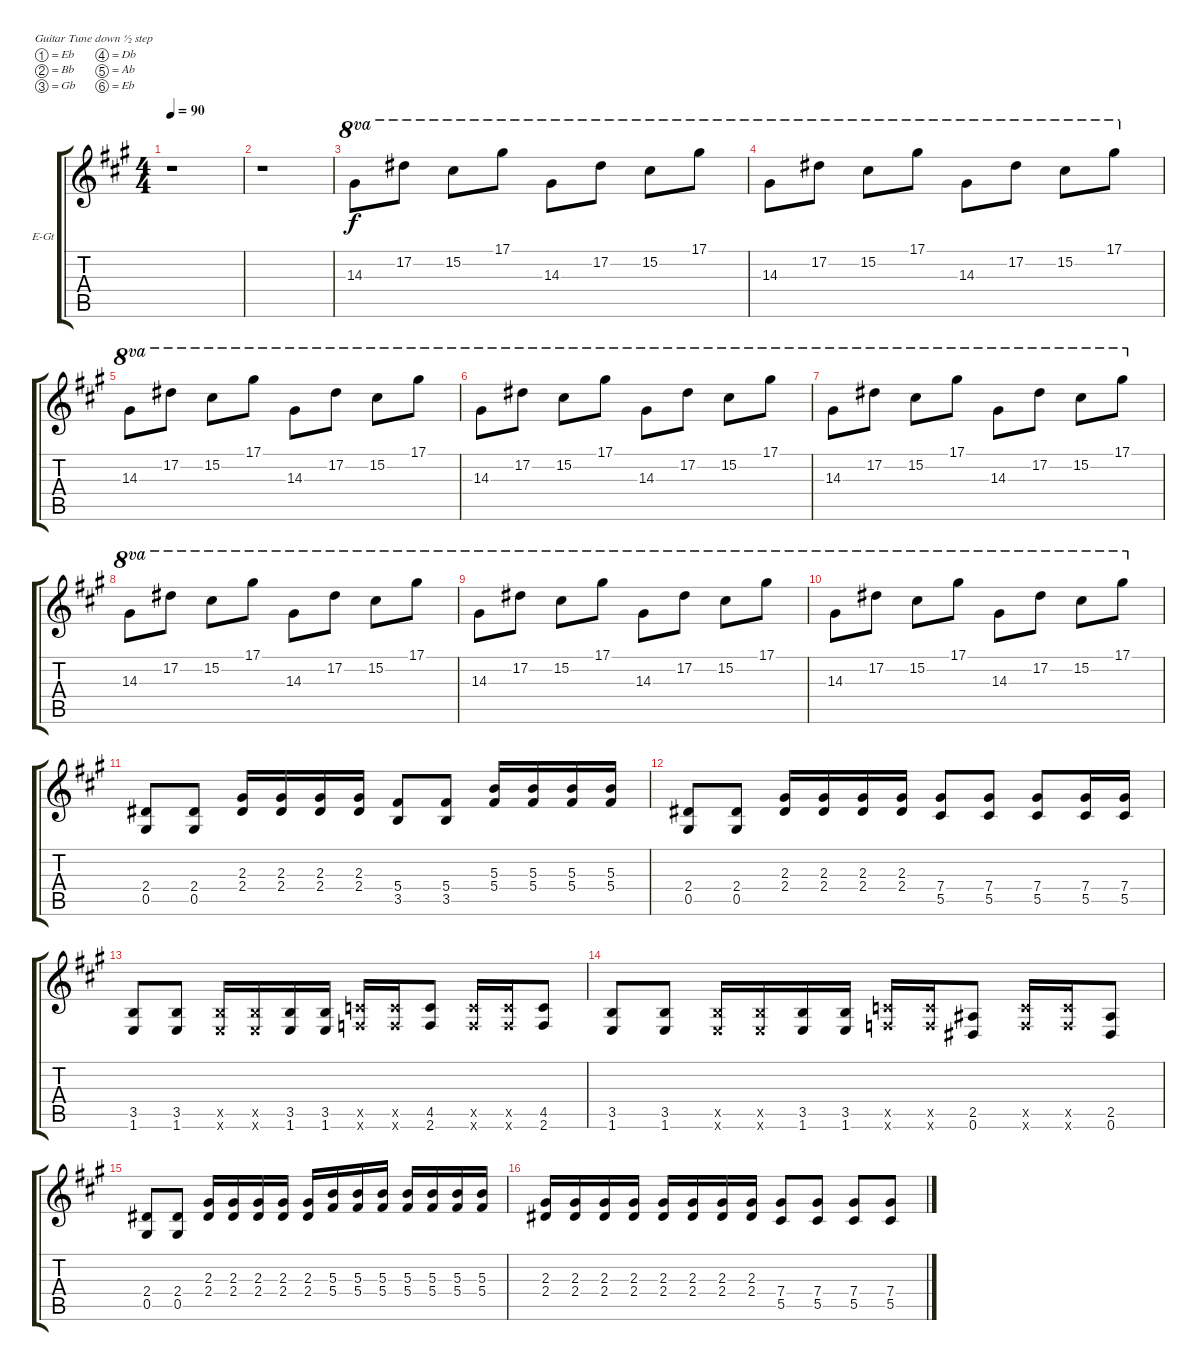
\bracketExtendMode groupsimilarinstruments
\firstSystemTrackNameOrientation horizontal
\otherSystemsTrackNameOrientation horizontal
\track ("Untitled" "E-Gt") {instrument distortionguitar}
\staff {score tabs}
\tuning (Eb4 Bb3 Gb3 Db3 Ab2 Eb2)
\ts (4 4)
\tempo 90
\clef g2
\ks a
r.1{dy f} |
r.1 |
14.3.8{ot 8va} 17.2.8{ot 8va} 15.2.8{ot 8va} 17.1.8{ot 8va} 14.3.8{ot 8va} 17.2.8{ot 8va} 15.2.8{ot 8va} 17.1.8{ot 8va} |
14.3.8{ot 8va} 17.2.8{ot 8va} 15.2.8{ot 8va} 17.1.8{ot 8va} 14.3.8{ot 8va} 17.2.8{ot 8va} 15.2.8{ot 8va} 17.1.8{ot 8va} |
14.3.8{ot 8va} 17.2.8{ot 8va} 15.2.8{ot 8va} 17.1.8{ot 8va} 14.3.8{ot 8va} 17.2.8{ot 8va} 15.2.8{ot 8va} 17.1.8{ot 8va} |
14.3.8{ot 8va} 17.2.8{ot 8va} 15.2.8{ot 8va} 17.1.8{ot 8va} 14.3.8{ot 8va} 17.2.8{ot 8va} 15.2.8{ot 8va} 17.1.8{ot 8va} |
14.3.8{ot 8va} 17.2.8{ot 8va} 15.2.8{ot 8va} 17.1.8{ot 8va} 14.3.8{ot 8va} 17.2.8{ot 8va} 15.2.8{ot 8va} 17.1.8{ot 8va} |
14.3.8{ot 8va} 17.2.8{ot 8va} 15.2.8{ot 8va} 17.1.8{ot 8va} 14.3.8{ot 8va} 17.2.8{ot 8va} 15.2.8{ot 8va} 17.1.8{ot 8va} |
14.3.8{ot 8va} 17.2.8{ot 8va} 15.2.8{ot 8va} 17.1.8{ot 8va} 14.3.8{ot 8va} 17.2.8{ot 8va} 15.2.8{ot 8va} 17.1.8{ot 8va} |
14.3.8{ot 8va} 17.2.8{ot 8va} 15.2.8{ot 8va} 17.1.8{ot 8va} 14.3.8{ot 8va} 17.2.8{ot 8va} 15.2.8{ot 8va} 17.1.8{ot 8va} |
(2.4 0.5).8 (2.4 0.5).8 (2.3 2.4).16 (2.3 2.4).16 (2.3 2.4).16 (2.3 2.4).16 (5.4 3.5).8 (5.4 3.5).8 (5.3 5.4).16 (5.3 5.4).16 (5.3 5.4).16 (5.3 5.4).16 |
(2.4 0.5).8 (2.4 0.5).8 (2.3 2.4).16 (2.3 2.4).16 (2.3 2.4).16 (2.3 2.4).16 (7.4 5.5).8 (7.4 5.5).8 (7.4 5.5).8 (7.4 5.5).16 (7.4 5.5).16 |
(3.5 1.6).8 (3.5 1.6).8 (3.5{x} 1.6{x}).16 (3.5{x} 1.6{x}).16 (3.5 1.6).16 (3.5 1.6).16 (4.5{x} 2.6{x}).16 (4.5{x} 2.6{x}).16 (4.5 2.6).8 (4.5{x} 2.6{x}).16 (4.5{x} 2.6{x}).16 (4.5 2.6).8 |
(3.5 1.6).8 (3.5 1.6).8 (3.5{x} 1.6{x}).16 (3.5{x} 1.6{x}).16 (3.5 1.6).16 (3.5 1.6).16 (4.5{x} 2.6{x}).16 (4.5{x} 2.6{x}).16 (2.5 0.6).8 (4.5{x} 2.6{x}).16 (4.5{x} 2.6{x}).16 (2.5 0.6).8 |
(2.4 0.5).8 (2.4 0.5).8 (2.3 2.4).16 (2.3 2.4).16 (2.3 2.4).16 (2.3 2.4).16 (2.3 2.4).16 (5.3 5.4).16 (5.3 5.4).16 (5.3 5.4).16 (5.3 5.4).16 (5.3 5.4).16 (5.3 5.4).16 (5.3 5.4).16 |
(2.3 2.4).16 (2.3 2.4).16 (2.3 2.4).16 (2.3 2.4).16 (2.3 2.4).16 (2.3 2.4).16 (2.3 2.4).16 (2.3 2.4).16 (7.4 5.5).8 (7.4 5.5).8 (7.4 5.5).8 (7.4 5.5).8
